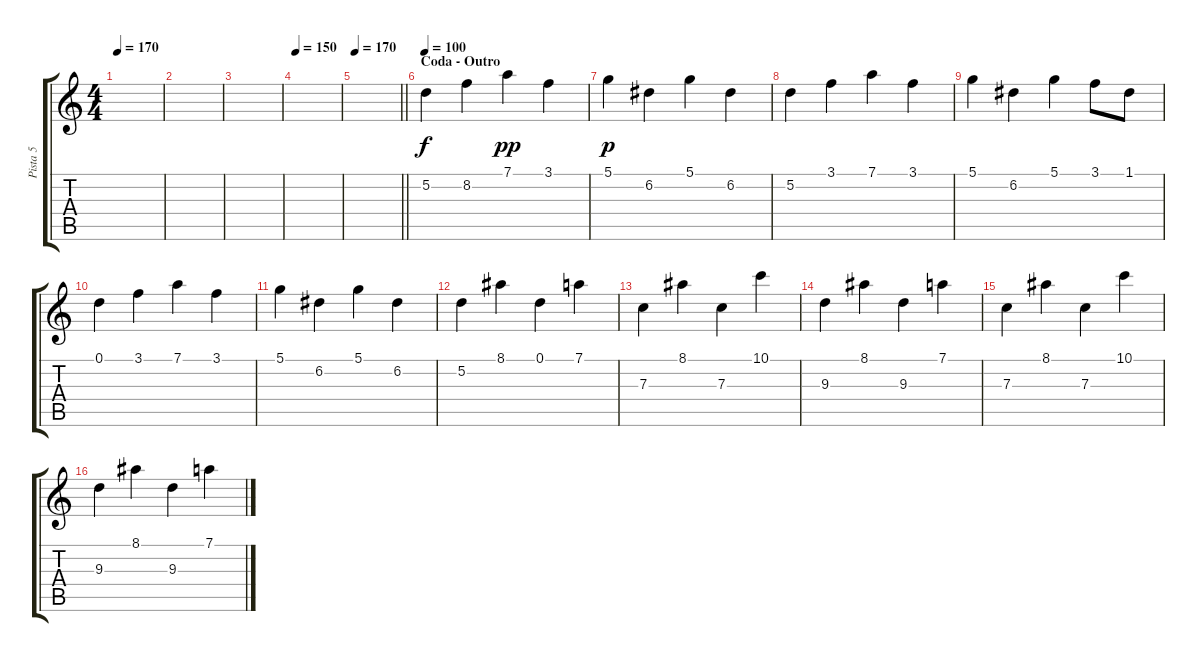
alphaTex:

\track ("Pista 5" "Pista 5") {instrument contrabass}
\staff {score tabs}
\tuning (D4 A3 F3 C3 G2 C2) {hide}
\ts (4 4)
\tempo 170
\clef g2
\ks c
|
|
|
\tempo 150
|
\tempo 170
\barLineRight lightlight
|
\section ("" "Coda - Outro")
\tempo 100
5.2.4{volume 0 instrument drawbarorgan} 8.2.4{volume 16 instrument celesta} 7.1.4{dy pp} 3.1.4 |
5.1.4{dy p} 6.2.4 5.1.4 6.2.4 |
5.2.4 3.1.4 7.1.4 3.1.4 |
5.1.4 6.2.4 5.1.4 3.1.8 1.1.8 |
0.1.4 3.1.4 7.1.4 3.1.4 |
5.1.4 6.2.4 5.1.4 6.2.4 |
5.2.4 8.1.4 0.1.4 7.1.4 |
7.3.4 8.1.4 7.3.4 10.1.4 |
9.3.4 8.1.4 9.3.4 7.1.4 |
7.3.4 8.1.4 7.3.4 10.1.4 |
9.3.4 8.1.4 9.3.4 7.1.4
